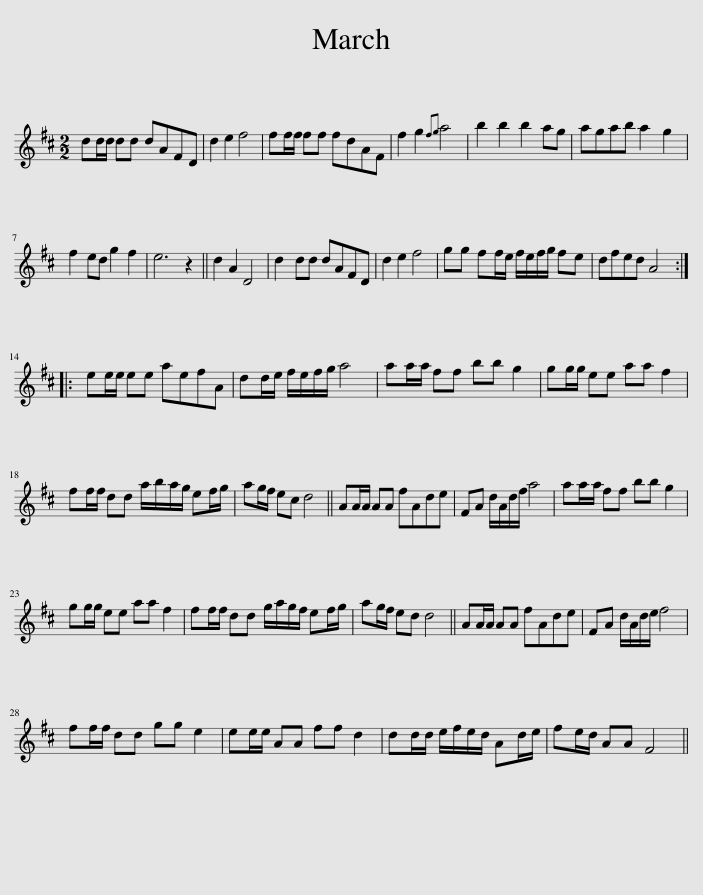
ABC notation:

X:1
L:1/8
M:2/2
I:linebreak $
K:D
V:1 treble
V:1
 dd/d/ dd dAFD | d2 e2 f4 | ff/f/ ff fdAF | f2 g2{fg} a4 | b2 b2 b2 ag | %5
 agab a2 g2 |$ f2 ed g2 f2 | e6 z2 || d2 A2 D4 | d2 dd dAFD | %10
 d2 e2 f4 | gg ff/e/ f/e/f/g/ fe | dfed A4 ::$ ee/e/ ee aefA | dd/e/ f/e/f/g/ a4 | %15
 aa/a/ ff bb g2 | gg/g/ ee aa f2 |$ ff/f/ dd a/b/a/g/ ef/g/ | ag/f/ ec d4 || AA/A/ AA fAde | %20
 FA d/A/d/f/ a4 | aa/a/ ff bb g2 |$ gg/g/ ee aa f2 | ff/f/ dd g/a/g/f/ ef/g/ | ag/f/ ed d4 || %25
 AA/A/ AA fAde | FA d/A/d/e/ f4 |$ ff/f/ dd gg e2 | ee/e/ AA ff d2 | dd/d/ e/f/e/d/ Ad/e/ | %30
 fe/d/ AA F4 || %31
